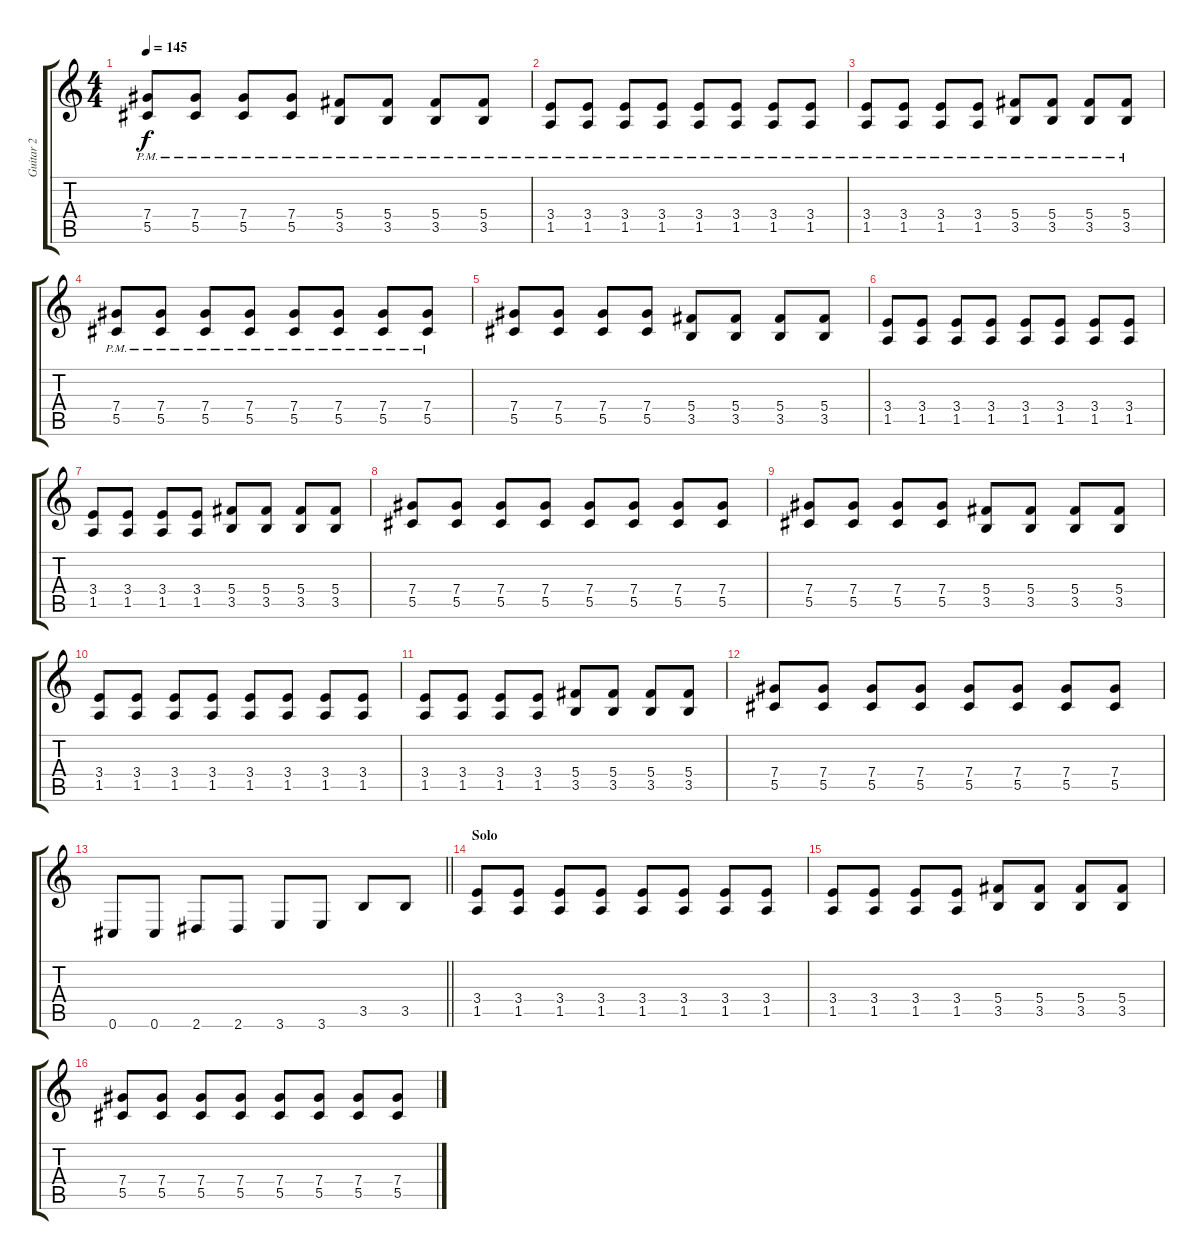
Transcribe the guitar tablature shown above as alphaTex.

\track ("Guitar 2" "Guitar 2") {instrument overdrivenguitar}
\staff {score tabs}
\tuning (Eb4 Bb3 Gb3 Db3 Ab2 Db2) {hide}
\ts (4 4)
\tempo 145
\clef g2
\ks c
(7.4{pm} 5.5{pm}).8{dy f} (7.4{pm} 5.5{pm}).8 (7.4{pm} 5.5{pm}).8 (7.4{pm} 5.5{pm}).8 (5.4{pm} 3.5{pm}).8 (5.4{pm} 3.5{pm}).8 (5.4{pm} 3.5{pm}).8 (5.4{pm} 3.5{pm}).8 |
(3.4{pm} 1.5{pm}).8 (3.4{pm} 1.5{pm}).8 (3.4{pm} 1.5{pm}).8 (3.4{pm} 1.5{pm}).8 (3.4{pm} 1.5{pm}).8 (3.4{pm} 1.5{pm}).8 (3.4{pm} 1.5{pm}).8 (3.4{pm} 1.5{pm}).8 |
(3.4{pm} 1.5{pm}).8 (3.4{pm} 1.5{pm}).8 (3.4{pm} 1.5{pm}).8 (3.4{pm} 1.5{pm}).8 (5.4{pm} 3.5{pm}).8 (5.4{pm} 3.5{pm}).8 (5.4{pm} 3.5{pm}).8 (5.4{pm} 3.5{pm}).8 |
(7.4{pm} 5.5{pm}).8 (7.4{pm} 5.5{pm}).8 (7.4{pm} 5.5{pm}).8 (7.4{pm} 5.5{pm}).8 (7.4{pm} 5.5{pm}).8 (7.4{pm} 5.5{pm}).8 (7.4{pm} 5.5{pm}).8 (7.4{pm} 5.5{pm}).8 |
(7.4 5.5).8 (7.4 5.5).8 (7.4 5.5).8 (7.4 5.5).8 (5.4 3.5).8 (5.4 3.5).8 (5.4 3.5).8 (5.4 3.5).8 |
(3.4 1.5).8 (3.4 1.5).8 (3.4 1.5).8 (3.4 1.5).8 (3.4 1.5).8 (3.4 1.5).8 (3.4 1.5).8 (3.4 1.5).8 |
(3.4 1.5).8 (3.4 1.5).8 (3.4 1.5).8 (3.4 1.5).8 (5.4 3.5).8 (5.4 3.5).8 (5.4 3.5).8 (5.4 3.5).8 |
(7.4 5.5).8 (7.4 5.5).8 (7.4 5.5).8 (7.4 5.5).8 (7.4 5.5).8 (7.4 5.5).8 (7.4 5.5).8 (7.4 5.5).8 |
(7.4 5.5).8 (7.4 5.5).8 (7.4 5.5).8 (7.4 5.5).8 (5.4 3.5).8 (5.4 3.5).8 (5.4 3.5).8 (5.4 3.5).8 |
(3.4 1.5).8 (3.4 1.5).8 (3.4 1.5).8 (3.4 1.5).8 (3.4 1.5).8 (3.4 1.5).8 (3.4 1.5).8 (3.4 1.5).8 |
(3.4 1.5).8 (3.4 1.5).8 (3.4 1.5).8 (3.4 1.5).8 (5.4 3.5).8 (5.4 3.5).8 (5.4 3.5).8 (5.4 3.5).8 |
(7.4 5.5).8 (7.4 5.5).8 (7.4 5.5).8 (7.4 5.5).8 (7.4 5.5).8 (7.4 5.5).8 (7.4 5.5).8 (7.4 5.5).8 |
\barLineRight lightlight
0.6.8 0.6.8 2.6.8 2.6.8 3.6.8 3.6.8 3.5.8 3.5.8 |
\section ("" "Solo")
(3.4 1.5).8 (3.4 1.5).8 (3.4 1.5).8 (3.4 1.5).8 (3.4 1.5).8 (3.4 1.5).8 (3.4 1.5).8 (3.4 1.5).8 |
(3.4 1.5).8 (3.4 1.5).8 (3.4 1.5).8 (3.4 1.5).8 (5.4 3.5).8 (5.4 3.5).8 (5.4 3.5).8 (5.4 3.5).8 |
(7.4 5.5).8 (7.4 5.5).8 (7.4 5.5).8 (7.4 5.5).8 (7.4 5.5).8 (7.4 5.5).8 (7.4 5.5).8 (7.4 5.5).8
